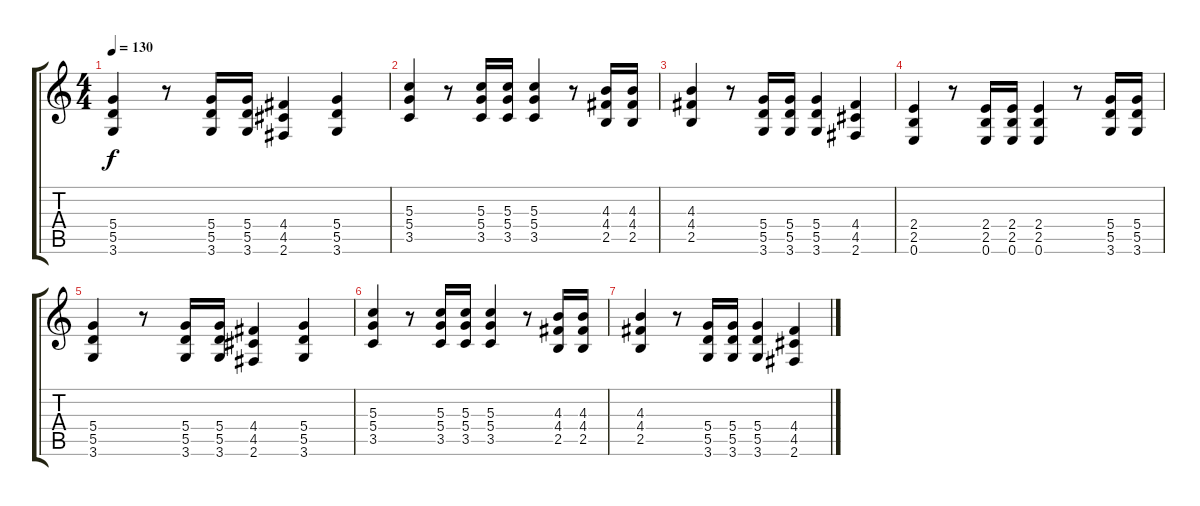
\track "" {instrument distortionguitar}
\staff {score tabs}
\tuning (E4 B3 G3 D3 A2 E2) {hide}
\ts (4 4)
\tempo 130
\clef g2
\ks c
(5.4 5.5 3.6).4{dy f} r.8 (5.4 5.5 3.6).16 (5.4 5.5 3.6).16 (4.4 4.5 2.6).4 (5.4 5.5 3.6).4 |
(5.3 5.4 3.5).4 r.8 (5.3 5.4 3.5).16 (5.3 5.4 3.5).16 (5.3 5.4 3.5).4 r.8 (4.3 4.4 2.5).16 (4.3 4.4 2.5).16 |
(4.3 4.4 2.5).4 r.8 (5.4 5.5 3.6).16 (5.4 5.5 3.6).16 (5.4 5.5 3.6).4 (4.4 4.5 2.6).4 |
(2.4 2.5 0.6).4 r.8 (2.4 2.5 0.6).16 (2.4 2.5 0.6).16 (2.4 2.5 0.6).4 r.8 (5.4 5.5 3.6).16 (5.4 5.5 3.6).16 |
(5.4 5.5 3.6).4 r.8 (5.4 5.5 3.6).16 (5.4 5.5 3.6).16 (4.4 4.5 2.6).4 (5.4 5.5 3.6).4 |
(5.3 5.4 3.5).4 r.8 (5.3 5.4 3.5).16 (5.3 5.4 3.5).16 (5.3 5.4 3.5).4 r.8 (4.3 4.4 2.5).16 (4.3 4.4 2.5).16 |
(4.3 4.4 2.5).4 r.8 (5.4 5.5 3.6).16 (5.4 5.5 3.6).16 (5.4 5.5 3.6).4 (4.4 4.5 2.6).4
